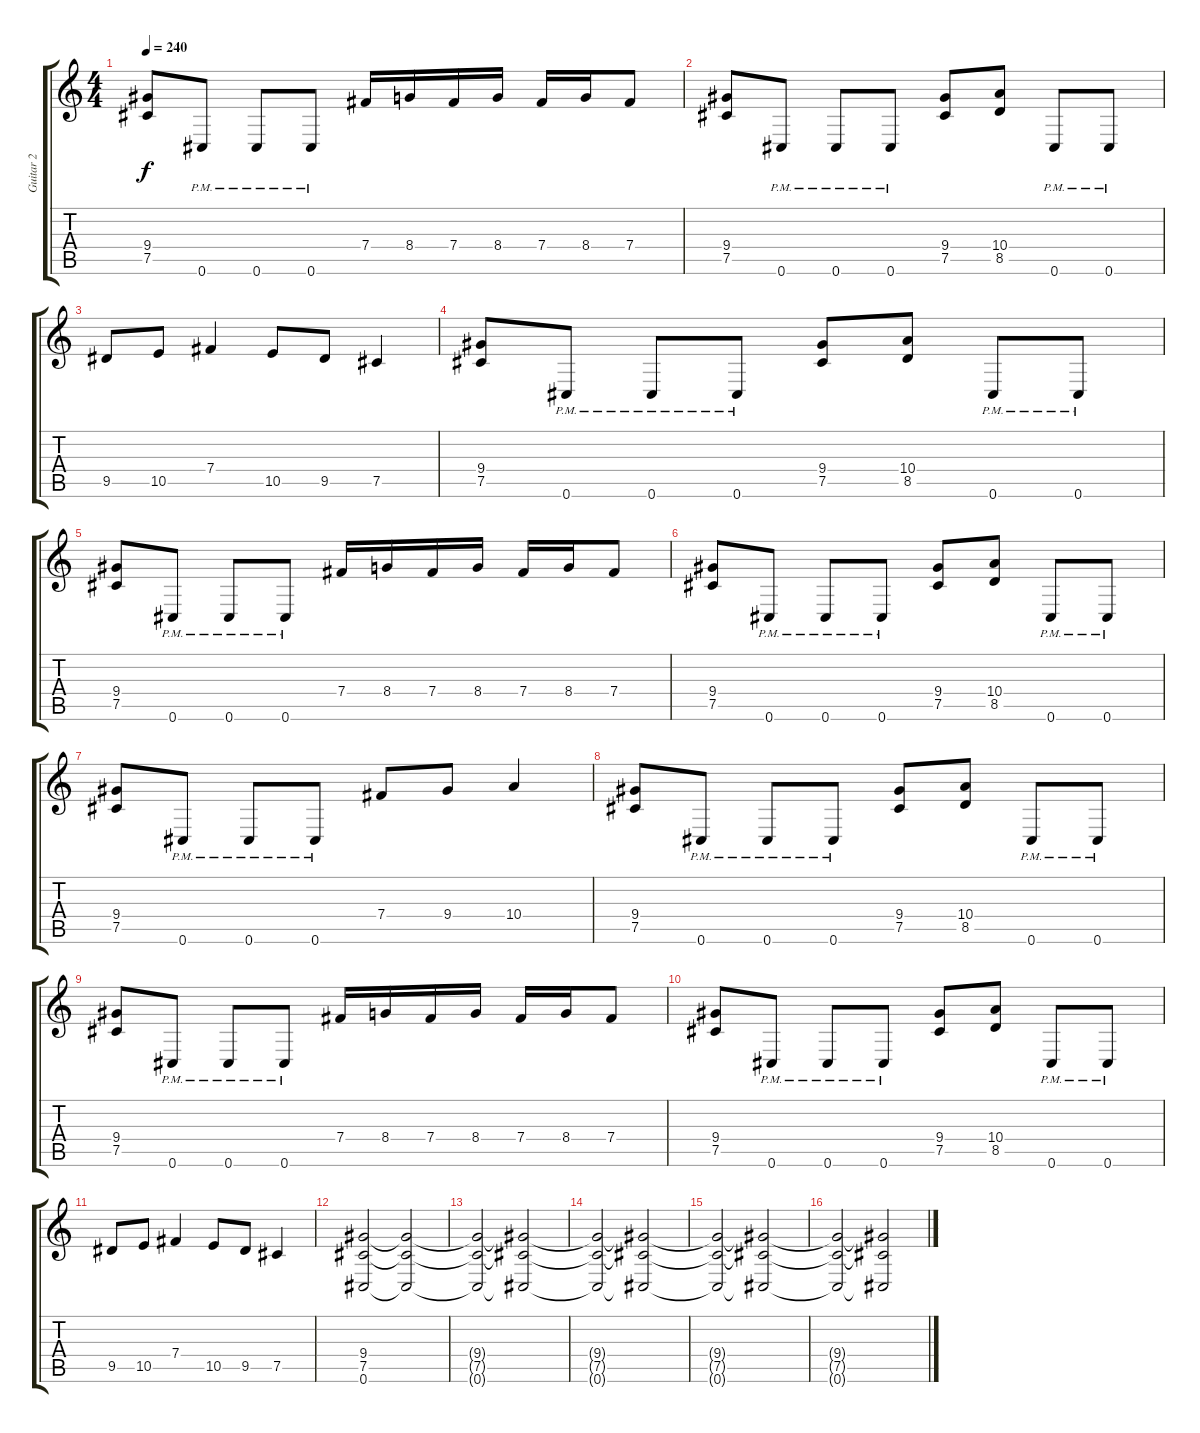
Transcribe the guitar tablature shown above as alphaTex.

\track ("Guitar 2" "Guitar 2") {instrument distortionguitar}
\staff {score tabs}
\tuning (Db4 Ab3 E3 B2 Gb2 Db2) {hide}
\ts (4 4)
\tempo 240
\clef g2
\ks c
(9.4 7.5).8{dy f} 0.6{pm}.8 0.6{pm}.8 0.6{pm}.8 7.4.16 8.4.16 7.4.16 8.4.16 7.4.16 8.4.16 7.4.8 |
(9.4 7.5).8 0.6{pm}.8 0.6{pm}.8 0.6{pm}.8 (9.4 7.5).8 (10.4 8.5).8 0.6{pm}.8 0.6{pm}.8 |
9.5.8 10.5.8 7.4.4 10.5.8 9.5.8 7.5.4 |
(9.4 7.5).8 0.6{pm}.8 0.6{pm}.8 0.6{pm}.8 (9.4 7.5).8 (10.4 8.5).8 0.6{pm}.8 0.6{pm}.8 |
(9.4 7.5).8 0.6{pm}.8 0.6{pm}.8 0.6{pm}.8 7.4.16 8.4.16 7.4.16 8.4.16 7.4.16 8.4.16 7.4.8 |
(9.4 7.5).8 0.6{pm}.8 0.6{pm}.8 0.6{pm}.8 (9.4 7.5).8 (10.4 8.5).8 0.6{pm}.8 0.6{pm}.8 |
(9.4 7.5).8 0.6{pm}.8 0.6{pm}.8 0.6{pm}.8 7.4.8 9.4.8 10.4.4 |
(9.4 7.5).8 0.6{pm}.8 0.6{pm}.8 0.6{pm}.8 (9.4 7.5).8 (10.4 8.5).8 0.6{pm}.8 0.6{pm}.8 |
(9.4 7.5).8 0.6{pm}.8 0.6{pm}.8 0.6{pm}.8 7.4.16 8.4.16 7.4.16 8.4.16 7.4.16 8.4.16 7.4.8 |
(9.4 7.5).8 0.6{pm}.8 0.6{pm}.8 0.6{pm}.8 (9.4 7.5).8 (10.4 8.5).8 0.6{pm}.8 0.6{pm}.8 |
9.5.8 10.5.8 7.4.4 10.5.8 9.5.8 7.5.4 |
(9.4 7.5 0.6).2 (9.4{t} 7.5{t} 0.6{t}).2 |
(9.4{t} 7.5{t} 0.6{t}).2 (9.4{t} 7.5{t} 0.6{t}).2 |
(9.4{t} 7.5{t} 0.6{t}).2 (9.4{t} 7.5{t} 0.6{t}).2 |
(9.4{t} 7.5{t} 0.6{t}).2 (9.4{t} 7.5{t} 0.6{t}).2 |
(9.4{t} 7.5{t} 0.6{t}).2 (9.4{t} 7.5{t} 0.6{t}).2
